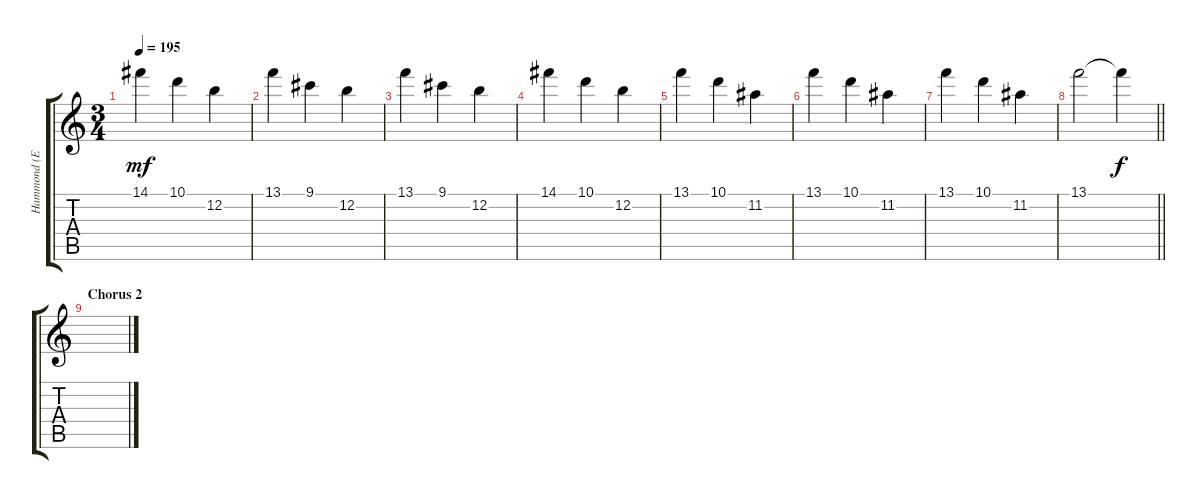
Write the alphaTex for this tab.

\track ("Hammond (Ending)" "Hammond (E") {instrument electricguitarjazz}
\staff {score tabs}
\tuning (E4 B3 G3 D3 A2 E2) {hide}
\ts (3 4)
\tempo 195
\clef g2
\ks c
14.1.4{dy mf} 10.1.4 12.2.4 |
13.1.4 9.1.4 12.2.4 |
13.1.4 9.1.4 12.2.4 |
14.1.4 10.1.4 12.2.4 |
13.1.4 10.1.4 11.2.4 |
13.1.4 10.1.4 11.2.4 |
13.1.4 10.1.4 11.2.4 |
\barLineRight lightlight
13.1.2 13.1{t}.4{dy f} |
\section ("" "Chorus 2")
